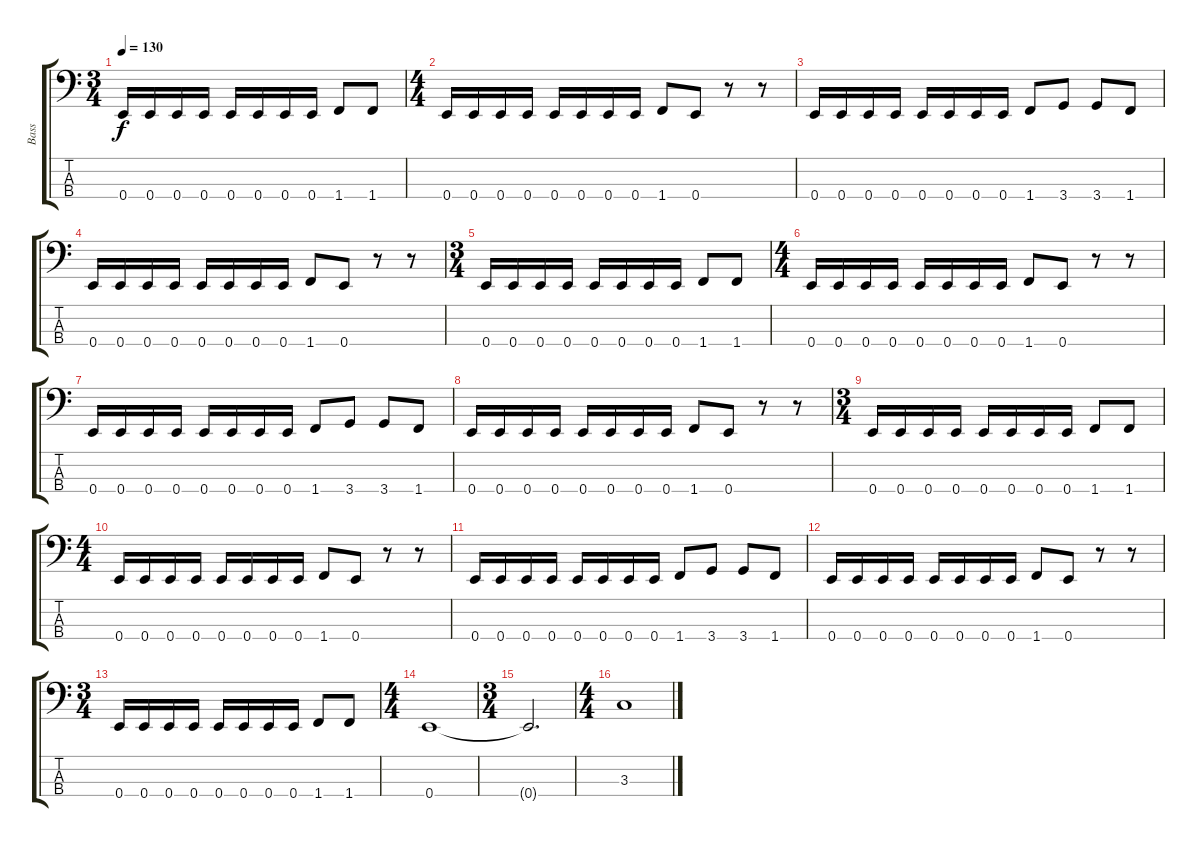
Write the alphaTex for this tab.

\track ("Bass" "Bass") {instrument electricbassfinger}
\staff {score tabs}
\tuning (G2 D2 A1 E1) {hide}
\ts (3 4)
\tempo 130
\clef f4
\ks c
0.4.16{dy f} 0.4.16 0.4.16 0.4.16 0.4.16 0.4.16 0.4.16 0.4.16 1.4.8 1.4.8 |
\ts (4 4)
0.4.16 0.4.16 0.4.16 0.4.16 0.4.16 0.4.16 0.4.16 0.4.16 1.4.8 0.4.8 r.8 r.8 |
0.4.16 0.4.16 0.4.16 0.4.16 0.4.16 0.4.16 0.4.16 0.4.16 1.4.8 3.4.8 3.4.8 1.4.8 |
0.4.16 0.4.16 0.4.16 0.4.16 0.4.16 0.4.16 0.4.16 0.4.16 1.4.8 0.4.8 r.8 r.8 |
\ts (3 4)
0.4.16 0.4.16 0.4.16 0.4.16 0.4.16 0.4.16 0.4.16 0.4.16 1.4.8 1.4.8 |
\ts (4 4)
0.4.16 0.4.16 0.4.16 0.4.16 0.4.16 0.4.16 0.4.16 0.4.16 1.4.8 0.4.8 r.8 r.8 |
0.4.16 0.4.16 0.4.16 0.4.16 0.4.16 0.4.16 0.4.16 0.4.16 1.4.8 3.4.8 3.4.8 1.4.8 |
0.4.16 0.4.16 0.4.16 0.4.16 0.4.16 0.4.16 0.4.16 0.4.16 1.4.8 0.4.8 r.8 r.8 |
\ts (3 4)
0.4.16 0.4.16 0.4.16 0.4.16 0.4.16 0.4.16 0.4.16 0.4.16 1.4.8 1.4.8 |
\ts (4 4)
0.4.16 0.4.16 0.4.16 0.4.16 0.4.16 0.4.16 0.4.16 0.4.16 1.4.8 0.4.8 r.8 r.8 |
0.4.16 0.4.16 0.4.16 0.4.16 0.4.16 0.4.16 0.4.16 0.4.16 1.4.8 3.4.8 3.4.8 1.4.8 |
0.4.16 0.4.16 0.4.16 0.4.16 0.4.16 0.4.16 0.4.16 0.4.16 1.4.8 0.4.8 r.8 r.8 |
\ts (3 4)
0.4.16 0.4.16 0.4.16 0.4.16 0.4.16 0.4.16 0.4.16 0.4.16 1.4.8 1.4.8 |
\ts (4 4)
0.4.1 |
\ts (3 4)
0.4{t}.2{d} |
\ts (4 4)
3.3.1
